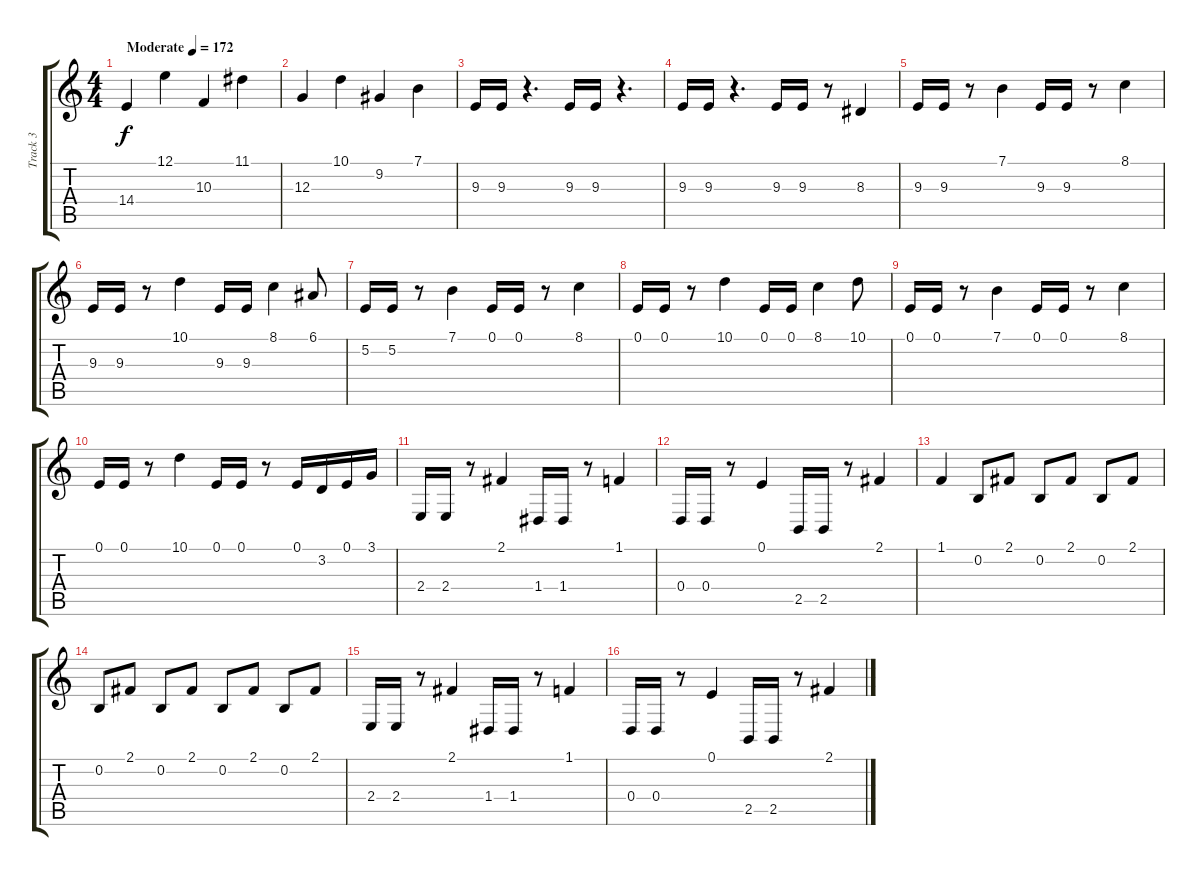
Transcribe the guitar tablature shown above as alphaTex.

\track ("Track 3" "Track 3") {instrument lead2sawtooth}
\staff {score tabs}
\tuning (E4 B3 G3 D3 A2 E2) {hide}
\ts (4 4)
\tempo (172 "Moderate")
\clef g2
\ks c
14.4.4{dy f instrument lead2sawtooth} 12.1.4 10.3.4 11.1.4 |
12.3.4 10.1.4 9.2.4 7.1.4 |
9.3.16 9.3.16 r.4{d} 9.3.16 9.3.16 r.4{d} |
9.3.16 9.3.16 r.4{d} 9.3.16 9.3.16 r.8 8.3.4 |
9.3.16 9.3.16 r.8 7.1.4 9.3.16 9.3.16 r.8 8.1.4 |
9.3.16 9.3.16 r.8 10.1.4 9.3.16 9.3.16 8.1.4 6.1.8 |
5.2.16 5.2.16 r.8 7.1.4 0.1.16 0.1.16 r.8 8.1.4 |
0.1.16 0.1.16 r.8 10.1.4 0.1.16 0.1.16 8.1.4 10.1.8 |
0.1.16 0.1.16 r.8 7.1.4 0.1.16 0.1.16 r.8 8.1.4 |
0.1.16 0.1.16 r.8 10.1.4 0.1.16 0.1.16 r.8 0.1.16 3.2.16 0.1.16 3.1.16 |
2.4.16 2.4.16 r.8 2.1.4 1.4.16 1.4.16 r.8 1.1.4 |
0.4.16 0.4.16 r.8 0.1.4 2.5.16 2.5.16 r.8 2.1.4 |
1.1.4 0.2.8 2.1.8 0.2.8 2.1.8 0.2.8 2.1.8 |
0.2.8 2.1.8 0.2.8 2.1.8 0.2.8 2.1.8 0.2.8 2.1.8 |
2.4.16 2.4.16 r.8 2.1.4 1.4.16 1.4.16 r.8 1.1.4 |
0.4.16 0.4.16 r.8 0.1.4 2.5.16 2.5.16 r.8 2.1.4
